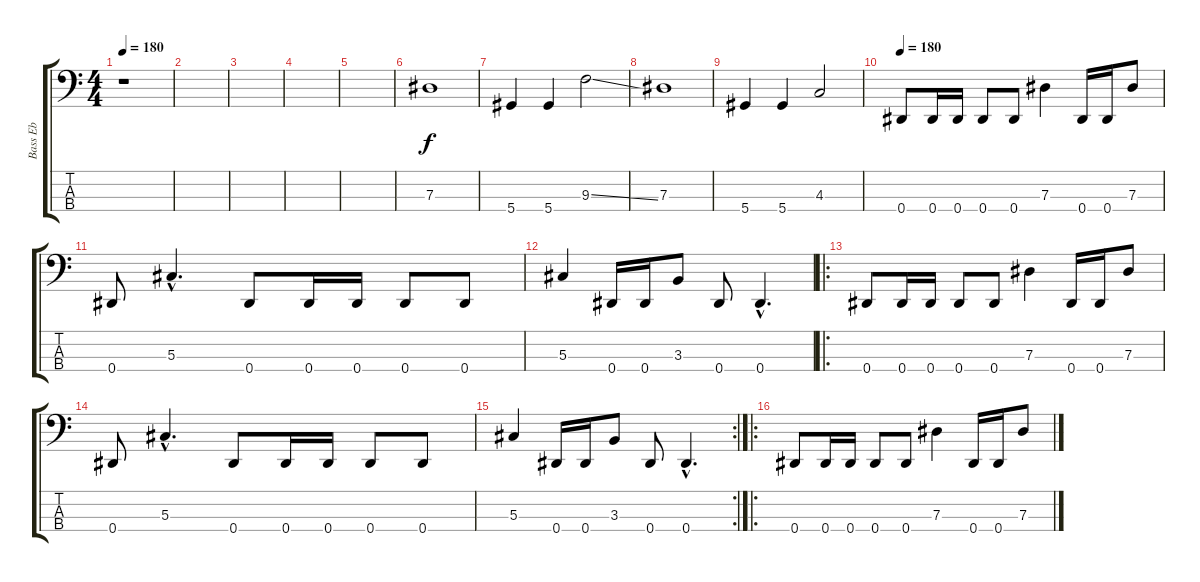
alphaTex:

\track ("Bass Eb" "Bass Eb") {instrument electricbasspick}
\staff {score tabs}
\tuning (Gb2 Db2 Ab1 Eb1) {hide}
\ts (4 4)
\tempo 180
\tempo 120
\tempo 180
\clef f4
\ks c
r.1{dy f instrument electricbasspick} |
|
|
|
|
7.3.1 |
5.4.4 5.4.4 9.3{ss}.2 |
7.3.1 |
5.4.4 5.4.4 4.3.2 |
\tempo 180
0.4.8 0.4.16 0.4.16 0.4.8 0.4.8 7.3.4 0.4.16 0.4.16 7.3.8 |
0.4.8 5.3{hac}.4{d} 0.4.8 0.4.16 0.4.16 0.4.8 0.4.8 |
5.3.4 0.4.16 0.4.16 3.3.8 0.4.8 0.4{hac}.4{d} |
\ro
0.4.8 0.4.16 0.4.16 0.4.8 0.4.8 7.3.4 0.4.16 0.4.16 7.3.8 |
0.4.8 5.3{hac}.4{d} 0.4.8 0.4.16 0.4.16 0.4.8 0.4.8 |
\rc 2
5.3.4 0.4.16 0.4.16 3.3.8 0.4.8 0.4{hac}.4{d} |
\ro
0.4.8 0.4.16 0.4.16 0.4.8 0.4.8 7.3.4 0.4.16 0.4.16 7.3.8
